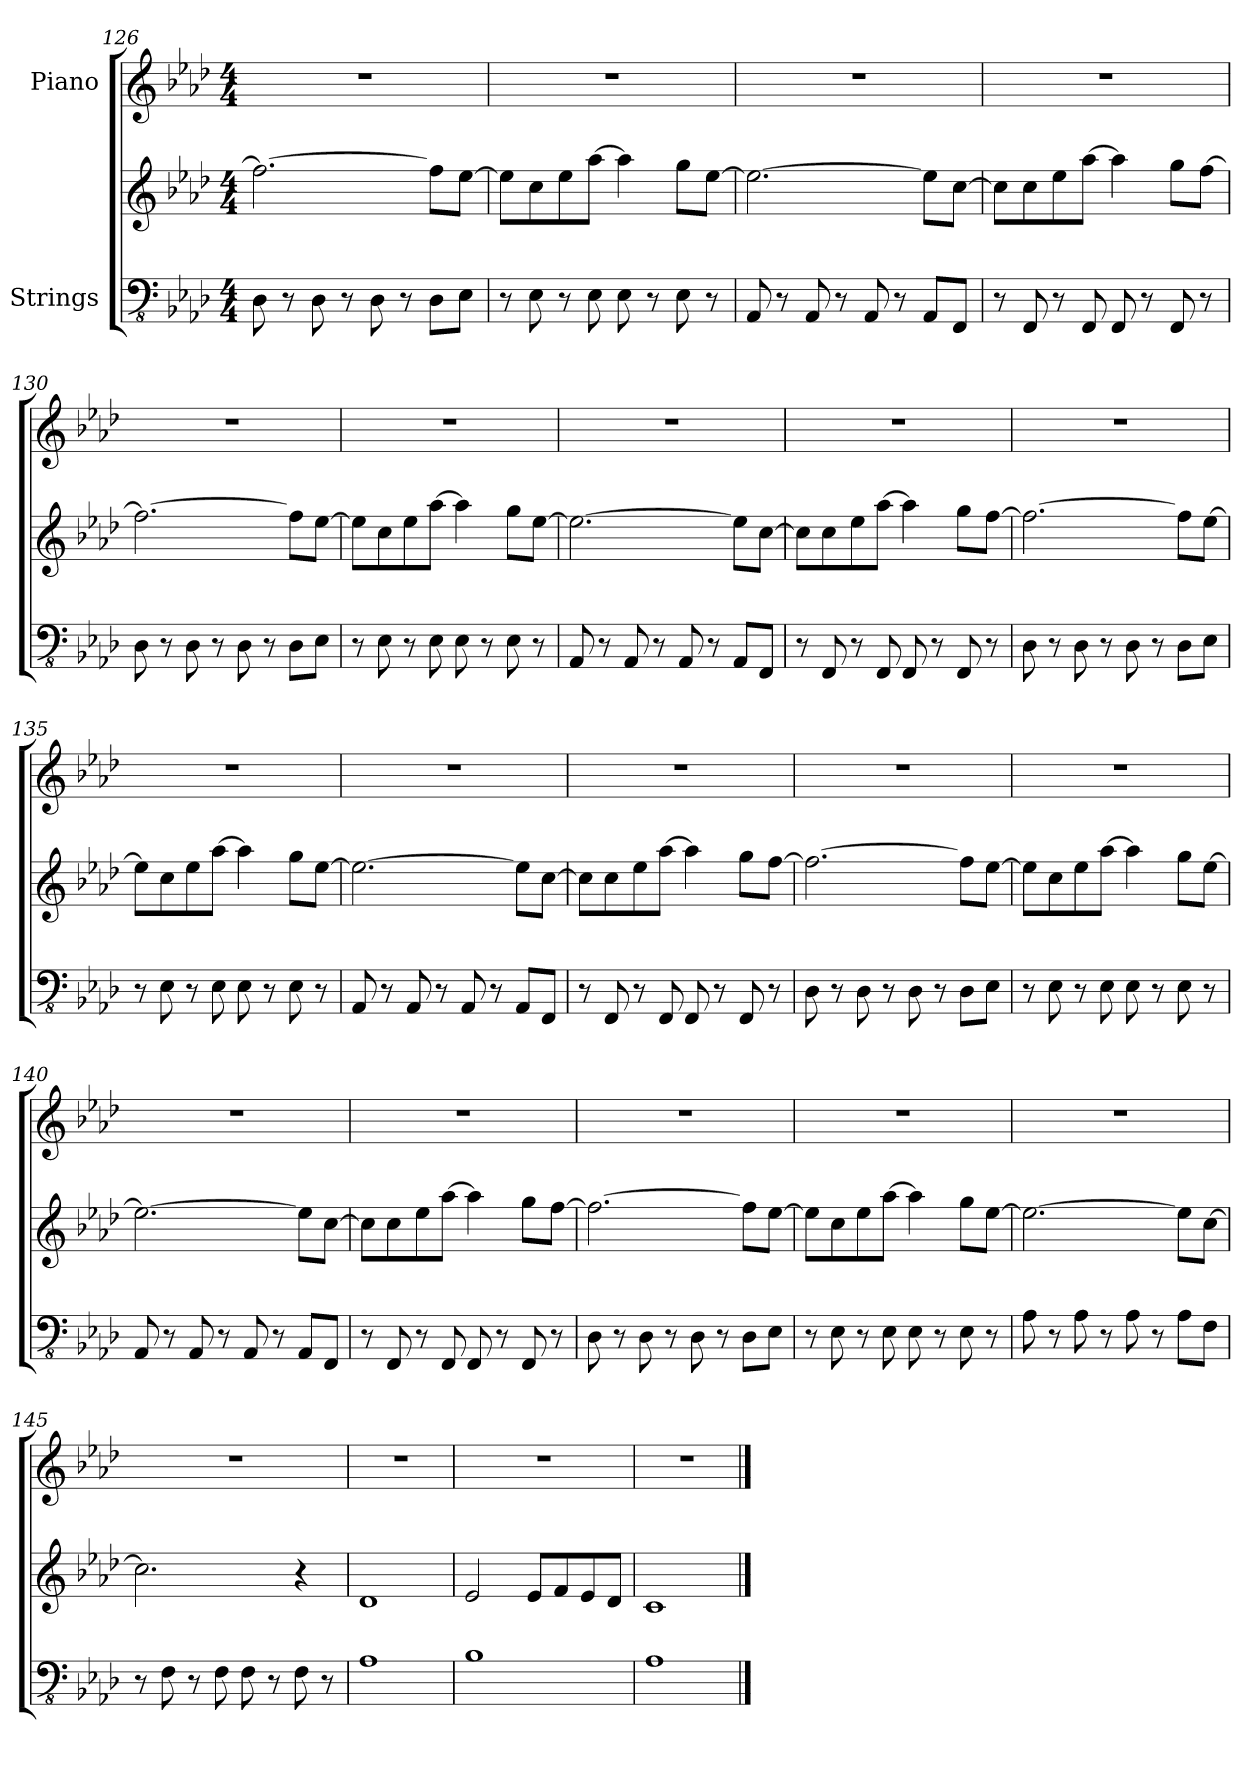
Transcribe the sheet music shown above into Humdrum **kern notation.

**kern	**kern	**dynam	**kern
*part2	*part2	*part2	*part1
*staff3	*staff2	*staff2/3	*staff1
*I"Strings	*	*	*I"Piano
!!LO:PB:g=z
*clefFv4	*clefG2	*	*clefG2
*k[b-e-a-d-]	*k[b-e-a-d-]	*	*k[b-e-a-d-]
*M4/4	*M4/4	*	*M4/4
=126	=126	=126	=126
8DD-\	2.ff\_	.	1r
8r	.	.	.
8DD-\	.	.	.
8r	.	.	.
8DD-\	.	.	.
8r	.	.	.
8DD-\L	8ff\L]	.	.
8EE-\J	[8ee-\J	.	.
=127	=127	=127	=127
8r	8ee-\L]	.	1r
8EE-\	8cc\	.	.
8r	8ee-\	.	.
8EE-\	[8aa-\J	.	.
8EE-\	4aa-\]	.	.
8r	.	.	.
8EE-\	8gg\L	.	.
8r	[8ee-\J	.	.
=128	=128	=128	=128
8AAA-/	2.ee-\_	.	1r
8r	.	.	.
8AAA-/	.	.	.
8r	.	.	.
8AAA-/	.	.	.
8r	.	.	.
8AAA-/L	8ee-\L]	.	.
8FFF/J	[8cc\J	.	.
=129	=129	=129	=129
8r	8cc\L]	.	1r
8FFF/	8cc\	.	.
8r	8ee-\	.	.
8FFF/	[8aa-\J	.	.
8FFF/	4aa-\]	.	.
8r	.	.	.
8FFF/	8gg\L	.	.
8r	[8ff\J	.	.
!!LO:LB:g=z
=130	=130	=130	=130
8DD-\	2.ff\_	.	1r
8r	.	.	.
8DD-\	.	.	.
8r	.	.	.
8DD-\	.	.	.
8r	.	.	.
8DD-\L	8ff\L]	.	.
8EE-\J	[8ee-\J	.	.
=131	=131	=131	=131
8r	8ee-\L]	.	1r
8EE-\	8cc\	.	.
8r	8ee-\	.	.
8EE-\	[8aa-\J	.	.
8EE-\	4aa-\]	.	.
8r	.	.	.
8EE-\	8gg\L	.	.
8r	[8ee-\J	.	.
=132	=132	=132	=132
8AAA-/	2.ee-\_	.	1r
8r	.	.	.
8AAA-/	.	.	.
8r	.	.	.
8AAA-/	.	.	.
8r	.	.	.
8AAA-/L	8ee-\L]	.	.
8FFF/J	[8cc\J	.	.
=133	=133	=133	=133
8r	8cc\L]	.	1r
8FFF/	8cc\	.	.
8r	8ee-\	.	.
8FFF/	[8aa-\J	.	.
8FFF/	4aa-\]	.	.
8r	.	.	.
8FFF/	8gg\L	.	.
8r	[8ff\J	.	.
!!LO:LB:g=z
=134	=134	=134	=134
8DD-\	2.ff\_	.	1r
8r	.	.	.
8DD-\	.	.	.
8r	.	.	.
8DD-\	.	.	.
8r	.	.	.
8DD-\L	8ff\L]	.	.
8EE-\J	[8ee-\J	.	.
=135	=135	=135	=135
8r	8ee-\L]	.	1r
8EE-\	8cc\	.	.
8r	8ee-\	.	.
8EE-\	[8aa-\J	.	.
8EE-\	4aa-\]	.	.
8r	.	.	.
8EE-\	8gg\L	.	.
8r	[8ee-\J	.	.
=136	=136	=136	=136
8AAA-/	2.ee-\_	.	1r
8r	.	.	.
8AAA-/	.	.	.
8r	.	.	.
8AAA-/	.	.	.
8r	.	.	.
8AAA-/L	8ee-\L]	.	.
8FFF/J	[8cc\J	.	.
=137	=137	=137	=137
8r	8cc\L]	.	1r
8FFF/	8cc\	.	.
8r	8ee-\	.	.
8FFF/	[8aa-\J	.	.
8FFF/	4aa-\]	.	.
8r	.	.	.
8FFF/	8gg\L	.	.
8r	[8ff\J	.	.
!!LO:LB:g=z
=138	=138	=138	=138
8DD-\	2.ff\_	.	1r
8r	.	.	.
8DD-\	.	.	.
8r	.	.	.
8DD-\	.	.	.
8r	.	.	.
8DD-\L	8ff\L]	.	.
8EE-\J	[8ee-\J	.	.
=139	=139	=139	=139
8r	8ee-\L]	.	1r
8EE-\	8cc\	.	.
8r	8ee-\	.	.
8EE-\	[8aa-\J	.	.
8EE-\	4aa-\]	.	.
8r	.	.	.
8EE-\	8gg\L	.	.
8r	[8ee-\J	.	.
=140	=140	=140	=140
8AAA-/	2.ee-\_	.	1r
8r	.	.	.
8AAA-/	.	.	.
8r	.	.	.
8AAA-/	.	.	.
8r	.	.	.
8AAA-/L	8ee-\L]	.	.
8FFF/J	[8cc\J	.	.
=141	=141	=141	=141
8r	8cc\L]	.	1r
8FFF/	8cc\	.	.
8r	8ee-\	.	.
8FFF/	[8aa-\J	.	.
8FFF/	4aa-\]	.	.
8r	.	.	.
8FFF/	8gg\L	.	.
8r	[8ff\J	.	.
!!LO:PB:g=z
=142	=142	=142	=142
8DD-\	2.ff\_	.	1r
8r	.	.	.
8DD-\	.	.	.
8r	.	.	.
8DD-\	.	.	.
8r	.	.	.
8DD-\L	8ff\L]	.	.
8EE-\J	[8ee-\J	.	.
=143	=143	=143	=143
8r	8ee-\L]	.	1r
8EE-\	8cc\	.	.
8r	8ee-\	.	.
8EE-\	[8aa-\J	.	.
8EE-\	4aa-\]	.	.
8r	.	.	.
8EE-\	8gg\L	.	.
8r	[8ee-\J	.	.
=144	=144	=144	=144
8AA-\	2.ee-\_	.	1r
8r	.	.	.
8AA-\	.	.	.
8r	.	.	.
8AA-\	.	.	.
8r	.	.	.
8AA-\L	8ee-\L]	.	.
8FF\J	[8cc\J	.	.
=145	=145	=145	=145
!	!	!LO:DY:b=2	!
!	!	!LO:DY:n=1:b	!
8r	2.cc\]	mf mf	1r
8FF\	.	.	.
8r	.	.	.
8FF\	.	.	.
8FF\	.	.	.
8r	.	.	.
8FF\	4r	.	.
8r	.	.	.
!!LO:LB:g=z
=146	=146	=146	=146
1AA-	1d-	.	1r
=147	=147	=147	=147
1BB-	2e-/	.	1r
.	8e-/L	.	.
.	8f/	.	.
.	8e-/	.	.
.	8d-/J	.	.
=148	=148	=148	=148
1AA-	1c	.	1r
==	==	==	==
*-	*-	*-	*-
